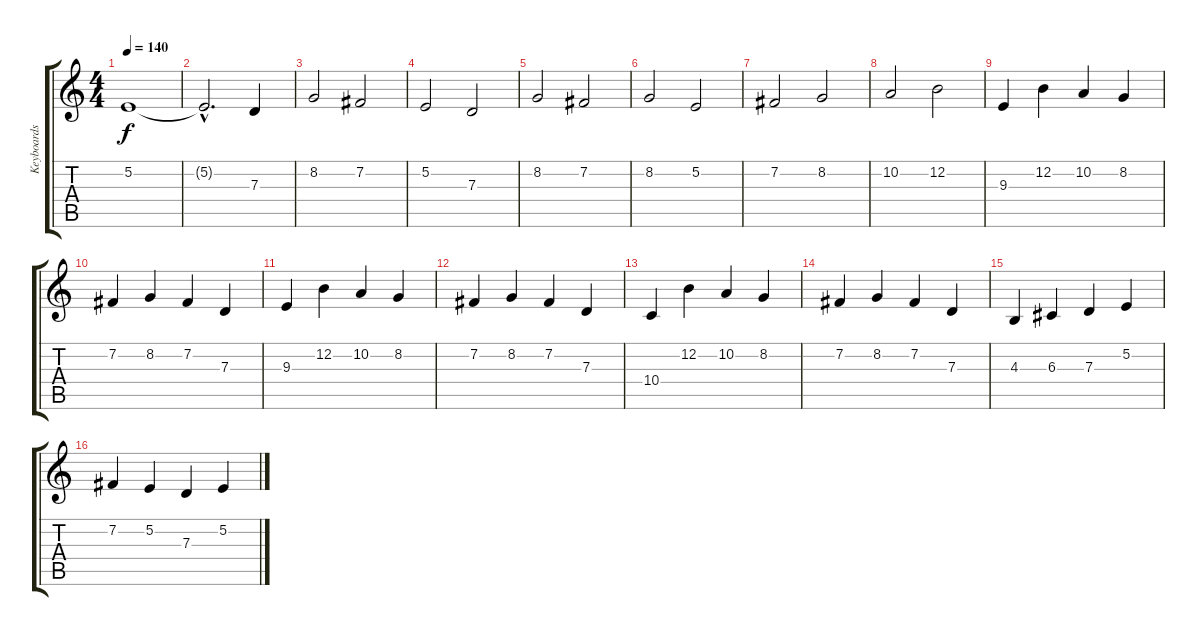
\track ("Keyboards" "Keyboards") {instrument lead1square}
\staff {score tabs}
\tuning (E4 B3 G3 D3 A2 E2) {hide}
\ts (4 4)
\tempo 140
\clef g2
\ks c
5.2.1{dy f volume 14 instrument pad8sweep} |
5.2{hac t}.2{d} 7.3.4 |
8.2.2 7.2.2 |
5.2.2 7.3.2 |
8.2.2 7.2.2 |
8.2.2 5.2.2 |
7.2.2 8.2.2 |
10.2.2 12.2.2 |
9.3.4{volume 14 instrument lead3calliope} 12.2.4 10.2.4 8.2.4 |
7.2.4 8.2.4 7.2.4 7.3.4 |
9.3.4 12.2.4 10.2.4 8.2.4 |
7.2.4 8.2.4 7.2.4 7.3.4 |
10.4.4 12.2.4 10.2.4 8.2.4 |
7.2.4 8.2.4 7.2.4 7.3.4 |
4.3.4 6.3.4 7.3.4 5.2.4 |
7.2.4 5.2.4 7.3.4 5.2.4
